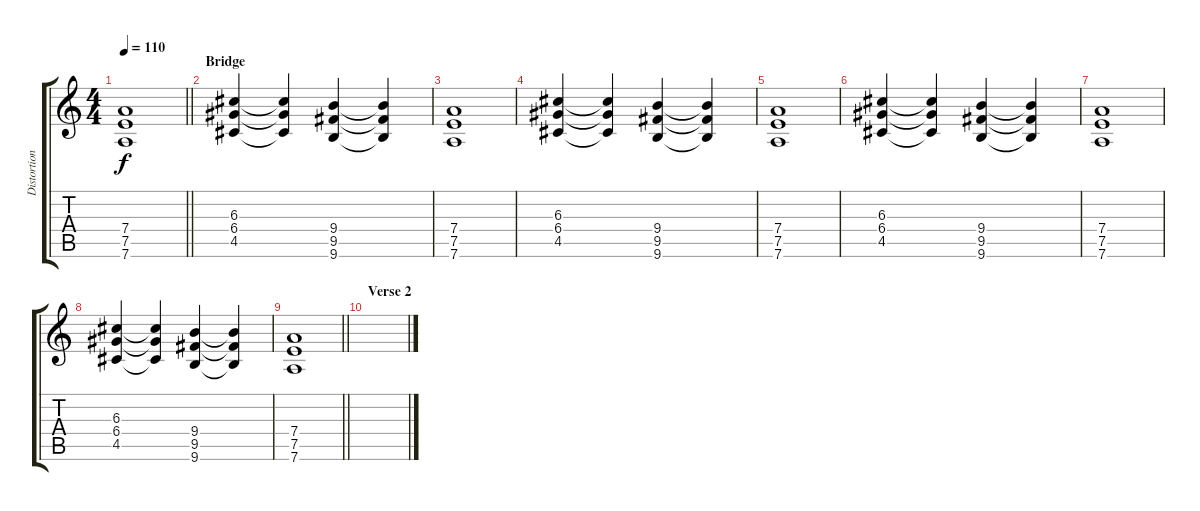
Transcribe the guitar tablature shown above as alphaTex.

\track ("Distortion Rhythm Guitar " "Distortion") {instrument distortionguitar}
\staff {score tabs}
\tuning (E4 B3 G3 D3 A2 D2) {hide}
\ts (4 4)
\tempo 110
\clef g2
\barLineRight lightlight
\ks c
(7.4 7.5 7.6).1{dy f} |
\section ("" "Bridge ")
(6.3 6.4 4.5).4 (6.3{t} 6.4{t} 4.5{t}).4 (9.4 9.5 9.6).4 (9.4{t} 9.5{t} 9.6{t}).4 |
(7.4 7.5 7.6).1 |
(6.3 6.4 4.5).4 (6.3{t} 6.4{t} 4.5{t}).4 (9.4 9.5 9.6).4 (9.4{t} 9.5{t} 9.6{t}).4 |
(7.4 7.5 7.6).1 |
(6.3 6.4 4.5).4 (6.3{t} 6.4{t} 4.5{t}).4 (9.4 9.5 9.6).4 (9.4{t} 9.5{t} 9.6{t}).4 |
(7.4 7.5 7.6).1 |
(6.3 6.4 4.5).4 (6.3{t} 6.4{t} 4.5{t}).4 (9.4 9.5 9.6).4 (9.4{t} 9.5{t} 9.6{t}).4 |
\barLineRight lightlight
(7.4 7.5 7.6).1 |
\section ("" "Verse 2")
